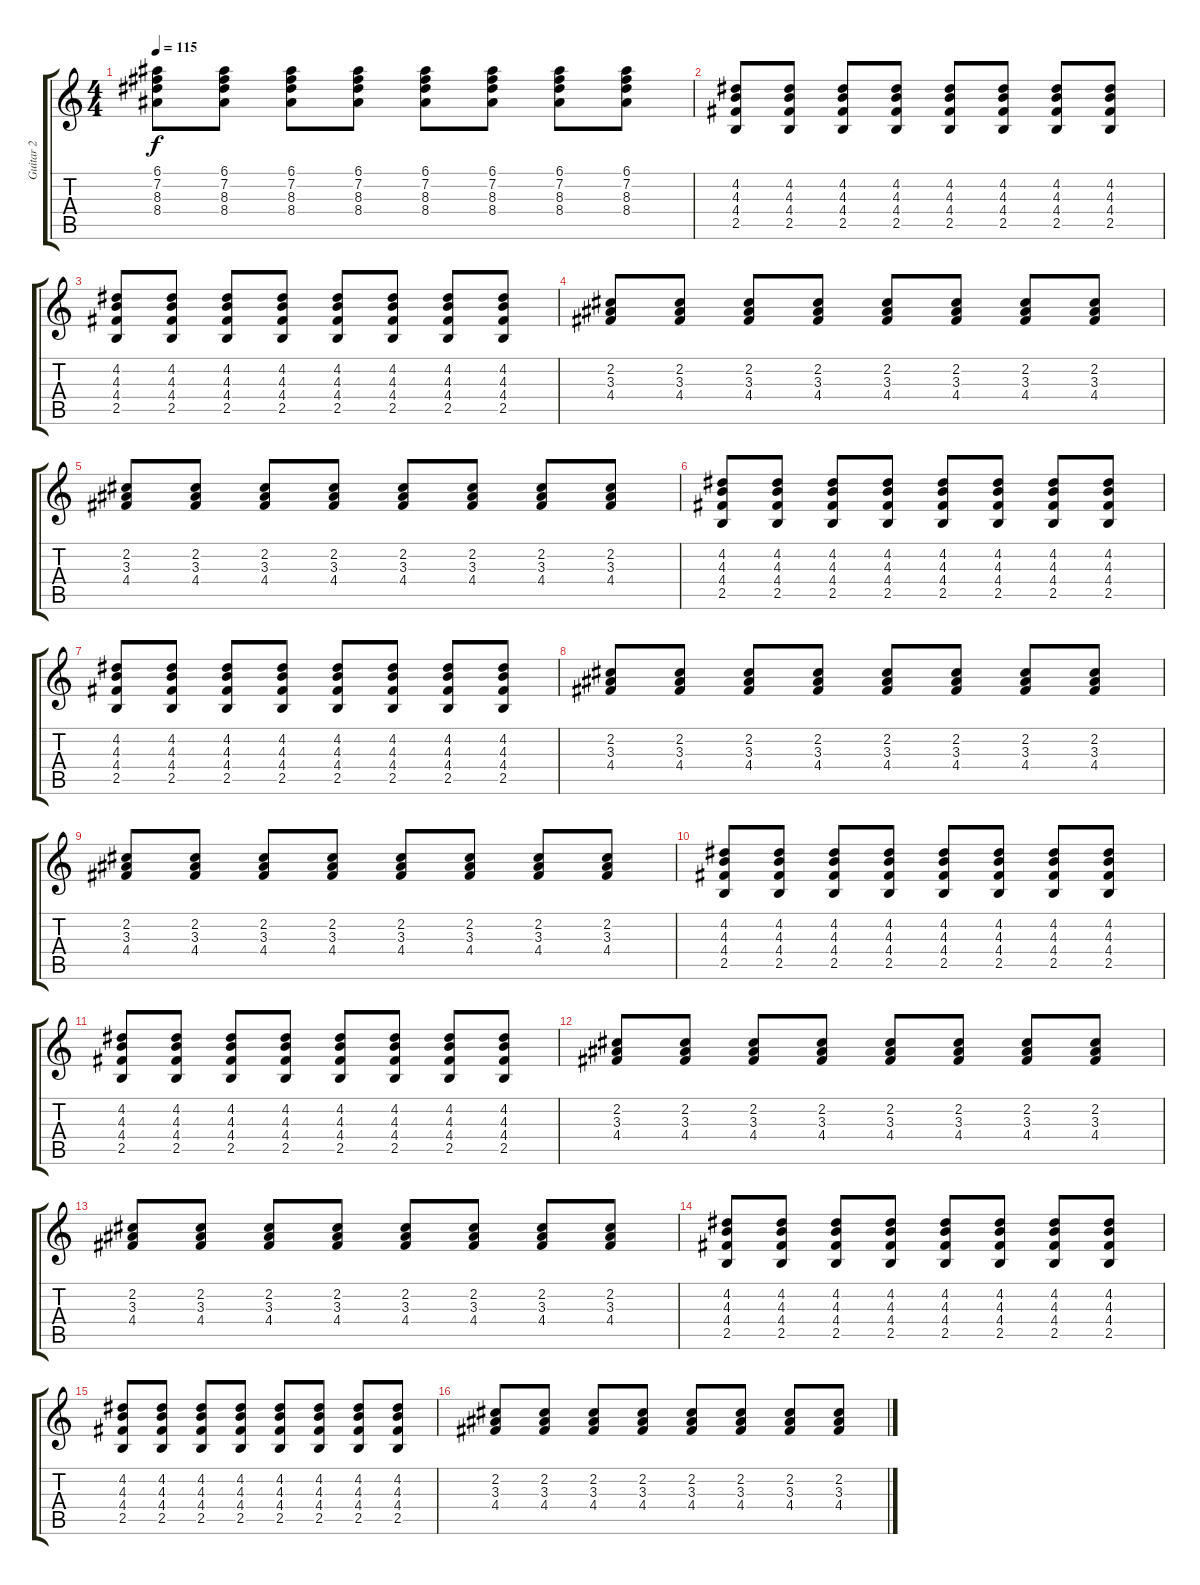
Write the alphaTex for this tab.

\track ("Guitar 2" "Guitar 2") {instrument overdrivenguitar}
\staff {score tabs}
\tuning (E4 B3 G3 D3 A2 E2) {hide}
\ts (4 4)
\tempo 115
\clef g2
\ks c
(6.1 7.2 8.3 8.4).8{dy f} (6.1 7.2 8.3 8.4).8 (6.1 7.2 8.3 8.4).8 (6.1 7.2 8.3 8.4).8 (6.1 7.2 8.3 8.4).8 (6.1 7.2 8.3 8.4).8 (6.1 7.2 8.3 8.4).8 (6.1 7.2 8.3 8.4).8 |
(4.2 4.3 4.4 2.5).8 (4.2 4.3 4.4 2.5).8 (4.2 4.3 4.4 2.5).8 (4.2 4.3 4.4 2.5).8 (4.2 4.3 4.4 2.5).8 (4.2 4.3 4.4 2.5).8 (4.2 4.3 4.4 2.5).8 (4.2 4.3 4.4 2.5).8 |
(4.2 4.3 4.4 2.5).8 (4.2 4.3 4.4 2.5).8 (4.2 4.3 4.4 2.5).8 (4.2 4.3 4.4 2.5).8 (4.2 4.3 4.4 2.5).8 (4.2 4.3 4.4 2.5).8 (4.2 4.3 4.4 2.5).8 (4.2 4.3 4.4 2.5).8 |
(2.2 3.3 4.4).8 (2.2 3.3 4.4).8 (2.2 3.3 4.4).8 (2.2 3.3 4.4).8 (2.2 3.3 4.4).8 (2.2 3.3 4.4).8 (2.2 3.3 4.4).8 (2.2 3.3 4.4).8 |
(2.2 3.3 4.4).8 (2.2 3.3 4.4).8 (2.2 3.3 4.4).8 (2.2 3.3 4.4).8 (2.2 3.3 4.4).8 (2.2 3.3 4.4).8 (2.2 3.3 4.4).8 (2.2 3.3 4.4).8 |
(4.2 4.3 4.4 2.5).8 (4.2 4.3 4.4 2.5).8 (4.2 4.3 4.4 2.5).8 (4.2 4.3 4.4 2.5).8 (4.2 4.3 4.4 2.5).8 (4.2 4.3 4.4 2.5).8 (4.2 4.3 4.4 2.5).8 (4.2 4.3 4.4 2.5).8 |
(4.2 4.3 4.4 2.5).8 (4.2 4.3 4.4 2.5).8 (4.2 4.3 4.4 2.5).8 (4.2 4.3 4.4 2.5).8 (4.2 4.3 4.4 2.5).8 (4.2 4.3 4.4 2.5).8 (4.2 4.3 4.4 2.5).8 (4.2 4.3 4.4 2.5).8 |
(2.2 3.3 4.4).8 (2.2 3.3 4.4).8 (2.2 3.3 4.4).8 (2.2 3.3 4.4).8 (2.2 3.3 4.4).8 (2.2 3.3 4.4).8 (2.2 3.3 4.4).8 (2.2 3.3 4.4).8 |
(2.2 3.3 4.4).8 (2.2 3.3 4.4).8 (2.2 3.3 4.4).8 (2.2 3.3 4.4).8 (2.2 3.3 4.4).8 (2.2 3.3 4.4).8 (2.2 3.3 4.4).8 (2.2 3.3 4.4).8 |
(4.2 4.3 4.4 2.5).8 (4.2 4.3 4.4 2.5).8 (4.2 4.3 4.4 2.5).8 (4.2 4.3 4.4 2.5).8 (4.2 4.3 4.4 2.5).8 (4.2 4.3 4.4 2.5).8 (4.2 4.3 4.4 2.5).8 (4.2 4.3 4.4 2.5).8 |
(4.2 4.3 4.4 2.5).8 (4.2 4.3 4.4 2.5).8 (4.2 4.3 4.4 2.5).8 (4.2 4.3 4.4 2.5).8 (4.2 4.3 4.4 2.5).8 (4.2 4.3 4.4 2.5).8 (4.2 4.3 4.4 2.5).8 (4.2 4.3 4.4 2.5).8 |
(2.2 3.3 4.4).8 (2.2 3.3 4.4).8 (2.2 3.3 4.4).8 (2.2 3.3 4.4).8 (2.2 3.3 4.4).8 (2.2 3.3 4.4).8 (2.2 3.3 4.4).8 (2.2 3.3 4.4).8 |
(2.2 3.3 4.4).8 (2.2 3.3 4.4).8 (2.2 3.3 4.4).8 (2.2 3.3 4.4).8 (2.2 3.3 4.4).8 (2.2 3.3 4.4).8 (2.2 3.3 4.4).8 (2.2 3.3 4.4).8 |
(4.2 4.3 4.4 2.5).8 (4.2 4.3 4.4 2.5).8 (4.2 4.3 4.4 2.5).8 (4.2 4.3 4.4 2.5).8 (4.2 4.3 4.4 2.5).8 (4.2 4.3 4.4 2.5).8 (4.2 4.3 4.4 2.5).8 (4.2 4.3 4.4 2.5).8 |
(4.2 4.3 4.4 2.5).8 (4.2 4.3 4.4 2.5).8 (4.2 4.3 4.4 2.5).8 (4.2 4.3 4.4 2.5).8 (4.2 4.3 4.4 2.5).8 (4.2 4.3 4.4 2.5).8 (4.2 4.3 4.4 2.5).8 (4.2 4.3 4.4 2.5).8 |
(2.2 3.3 4.4).8 (2.2 3.3 4.4).8 (2.2 3.3 4.4).8 (2.2 3.3 4.4).8 (2.2 3.3 4.4).8 (2.2 3.3 4.4).8 (2.2 3.3 4.4).8 (2.2 3.3 4.4).8
